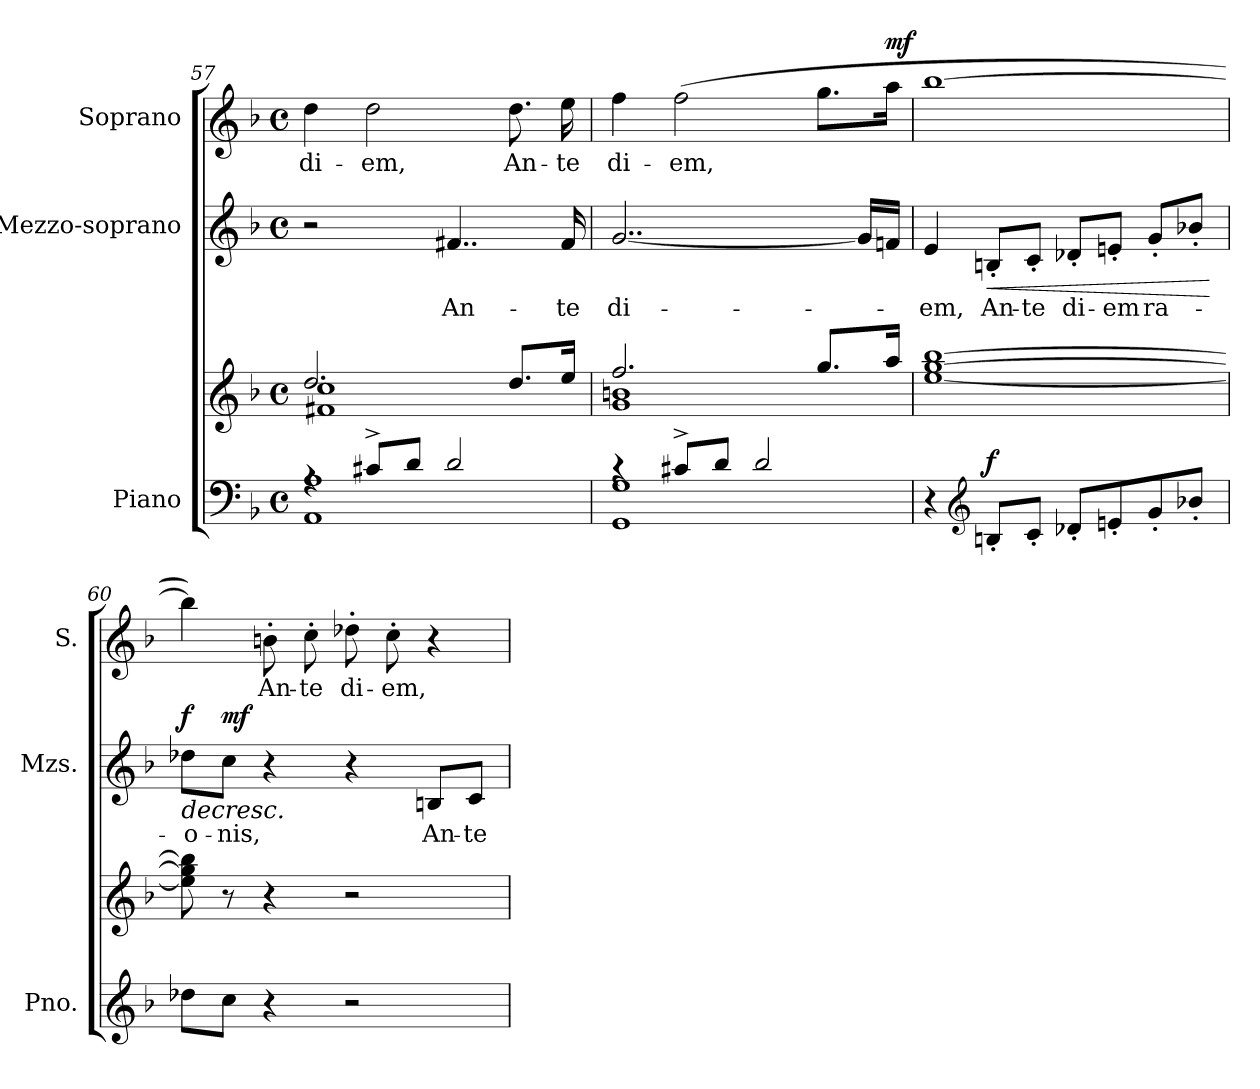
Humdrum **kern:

**kern	**kern	**dynam	**kern	**text	**dynam	**kern	**text	**dynam
*part3	*part3	*part3	*part2	*part2	*part2	*part1	*part1	*part1
*staff4	*staff3	*staff3/4	*staff2	*staff2	*staff2	*staff1	*staff1	*staff1
*I"Piano	*	*	*I"Mezzo-soprano	*	*	*I"Soprano	*	*
*I'Pno.	*	*	*I'Mzs.	*	*	*I'S.	*	*
*clefF4	*clefG2	*	*clefG2	*	*	*clefG2	*	*
*k[b-]	*k[b-]	*	*k[b-]	*	*	*k[b-]	*	*
*M4/4	*M4/4	*	*M4/4	*	*	*M4/4	*	*
*met(c)	*met(c)	*	*met(c)	*	*	*met(c)	*	*
=57	=57	=57	=57	=57	=57	=57	=57	=57
*^	*^	*	*	*	*	*	*	*
4rA	1AA 1A	2.dd/	1f#X 1cc	.	2r	.	.	4dd\	di-	.
8c#X^/L	.	.	.	.	.	.	.	2dd\	-em,	.
8d/J	.	.	.	.	.	.	.	.	.	.
2d/	.	.	.	.	4..f#X/	An-	.	.	.	.
.	.	8.dd/L	.	.	.	.	.	8.dd\	An-	.
.	.	16ee/Jk	.	.	16f#/	-te	.	16ee\	-te	.
!!LO:LB:g=z
=58	=58	=58	=58	=58	=58	=58	=58	=58	=58	=58
4rc	1GG 1G	2.ff/	1g 1bn	.	[2..g/	di-	.	4ff\	di-	.
8c#X^/L	.	.	.	.	.	.	.	(2ff\	-em,	.
8d/J	.	.	.	.	.	.	.	.	.	.
2d/	.	.	.	.	.	.	.	.	.	.
.	.	8.gg/L	.	.	.	.	.	8.gg\L	.	.
.	.	.	.	.	16g/LL]	.	.	.	.	.
!	!	!	!	!	!	!	!	!	!	!LO:DY:a
.	.	16aa/Jk	.	.	16fn/JJ	.	.	16aa\Jk	.	mf
*v	*v	*	*	*	*	*	*	*	*	*
*	*v	*v	*	*	*	*	*	*	*
=59	=59	=59	=59	=59	=59	=59	=59	=59
4r	[1ee [1gg [1bb-	.	4e/	-em,	.	[1bb-	.	.
*clefG2	*	*	*	*	*	*	*	*
!	!	!LO:DY:a=2	!	!	!LO:HP:b	!	!	!
8Bn'/L	.	f	8Bn'/L	An-	<	.	.	.
8c'/J	.	.	8c'/J	-te	.	.	.	.
8d-X'/L	.	.	8d-X'/L	di-	.	.	.	.
8en'/	.	.	8en'/J	-em	.	.	.	.
8g'/	.	.	8g'/L	ra-	.	.	.	.
8b-X'/J	.	.	8b-X'/J	.	.	.	.	.
.	.	.	.	.	[	.	.	.
=60	=60	=60	=60	=60	=60	=60	=60	=60
!	!	!	!	!	!LO:HP:b	!	!	!
!	!	!	!	!	!LO:DY:n=1:a	!	!	!
8dd-X\L	8ee\] 8gg\] 8bb-\]	.	8dd-X\L	-o-	> f	4bb-\])	.	.
!	!	!	!	!	!LO:DY:n=2:a	!	!	!
8cc\J	8r	.	8cc\J	-nis,	mf	.	.	.
4r	4r	.	4r	.	]	8bn'\	An-	.
.	.	.	.	.	.	8cc'\	-te	.
2r	2r	.	4r	.	.	8dd-X'\	di-	.
.	.	.	.	.	.	8cc'\	-em,	.
.	.	.	8Bn/L	An-	.	4r	.	.
.	.	.	8c/J	-te	.	.	.	.
=	=	=	=	=	=	=	=	=
*-	*-	*-	*-	*-	*-	*-	*-	*-
